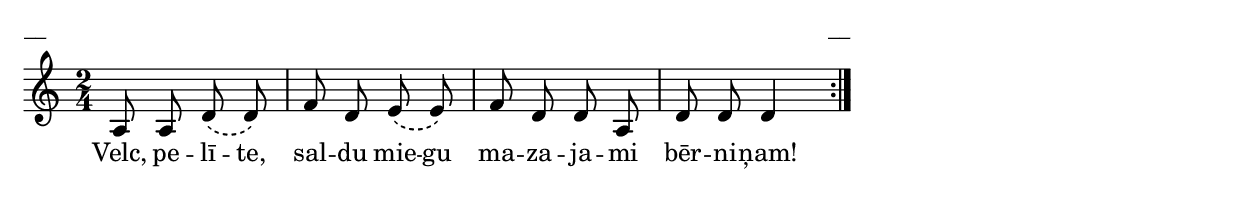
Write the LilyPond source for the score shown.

\version "2.13.18"
\paper {
line-width = 14\cm
left-margin = 0.4\cm
between-system-padding = 0.1\cm
between-system-space = 0.1\cm
}
% "Velc pelīte saldu miegu",AA lapas, Šūpuļdziesmas
\layout {
indent = #0
ragged-last = ##f
}


voiceA = \relative c' {
\clef "treble"
\key c \major
\time 2/4
\repeat volta 2 {
\phrasingSlurDashed
a8 a d\( d\) |
f8 d e\( e\) |
f8 d d a |
d8 d d4 |
}
} 

lyricA = \lyricmode {
Velc, pe -- lī -- te, sal -- du mie -- gu ma  -- za -- ja -- mi bēr -- ni -- ņam!
} 


fullScore = <<
\new Staff {
<<
\new Voice = "voiceA" { \oneVoice \autoBeamOff \voiceA }
\lyricsto "voiceA" \new Lyrics \lyricA
>>
}
>>


\score {
\fullScore
\header { piece = "__" opus = "__" }
}
\markup { \with-color #(x11-color 'white) \sans \smaller "__" }
\score {
\unfoldRepeats
\fullScore
\midi {
\context { \Staff \remove "Staff_performer" }
\context { \Voice \consists "Staff_performer" }
}
}



